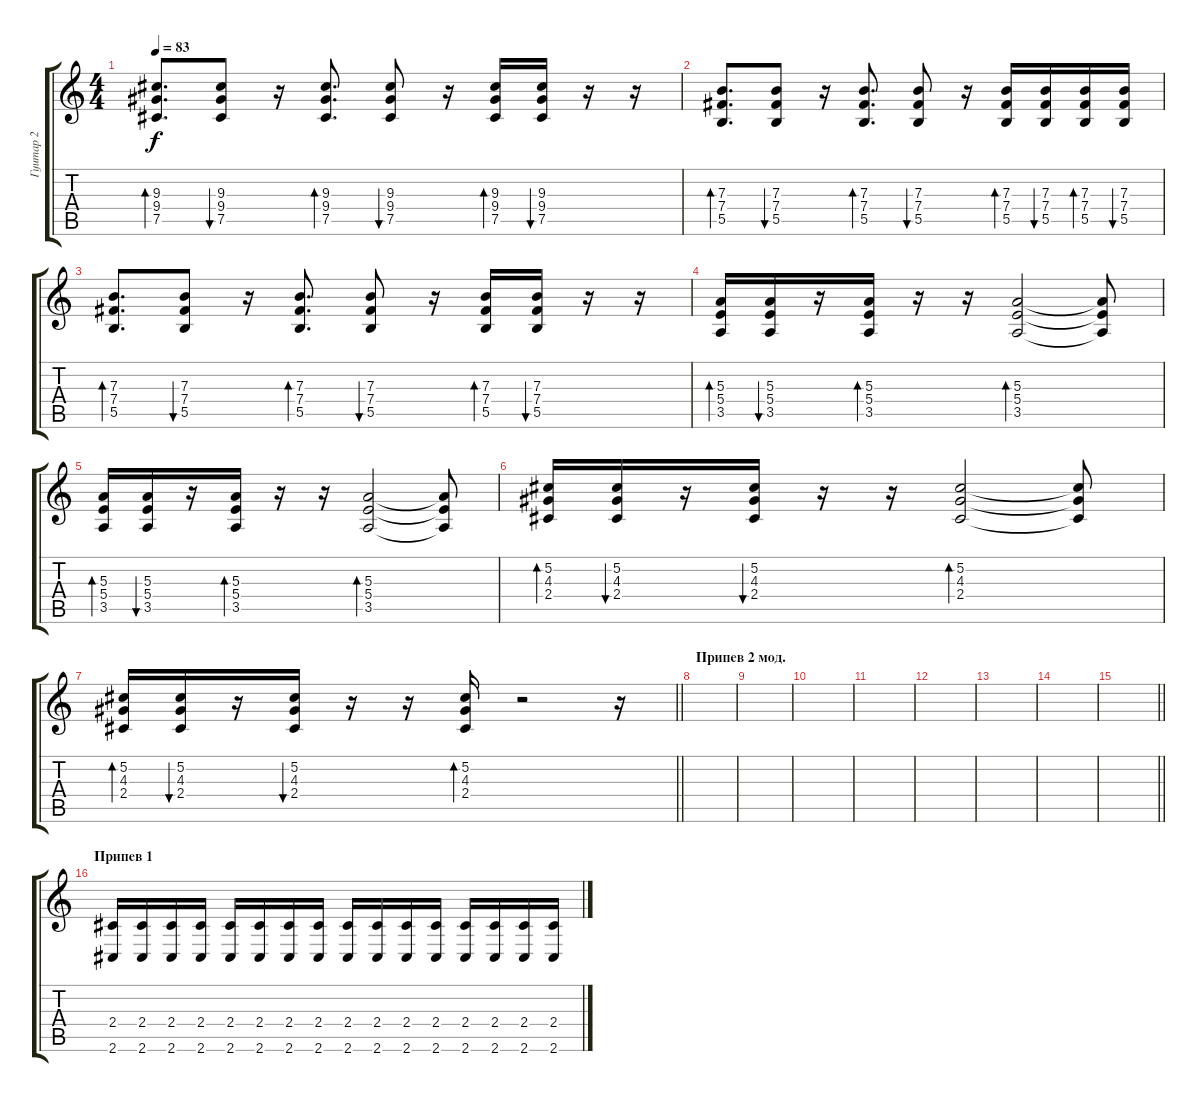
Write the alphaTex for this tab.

\track ("Гуитар 2" "Гуитар 2") {instrument electricguitarclean}
\staff {score tabs}
\tuning (Db4 Ab3 E3 B2 Gb2 B1) {hide}
\ts (4 4)
\tempo 83
\clef g2
\ks c
(9.3 9.4 7.5).8{d bd 60 dy f instrument electricguitarclean} (9.3 9.4 7.5).8{bu 60} r.16 (9.3 9.4 7.5).8{d bd 60} (9.3 9.4 7.5).8{bu 60} r.16 (9.3 9.4 7.5).16{bd 60} (9.3 9.4 7.5).16{bu 60} r.16 r.16 |
(7.3 7.4 5.5).8{d bd 60 instrument electricguitarclean} (7.3 7.4 5.5).8{bu 60} r.16 (7.3 7.4 5.5).8{d bd 60} (7.3 7.4 5.5).8{bu 60} r.16 (7.3 7.4 5.5).16{bd 60} (7.3 7.4 5.5).16{bu 60} (7.3 7.4 5.5).16{bd 60} (7.3 7.4 5.5).16{bu 60} |
(7.3 7.4 5.5).8{d bd 60 instrument electricguitarclean} (7.3 7.4 5.5).8{bu 60} r.16 (7.3 7.4 5.5).8{d bd 60} (7.3 7.4 5.5).8{bu 60} r.16 (7.3 7.4 5.5).16{bd 60} (7.3 7.4 5.5).16{bu 60} r.16 r.16 |
(5.3 5.4 3.5).16{bd 60} (5.3 5.4 3.5).16{bu 60} r.16 (5.3 5.4 3.5).16{bd 60} r.16 r.16 (5.3 5.4 3.5).2{bd 60} (5.3{t} 5.4{t} 3.5{t}).8 |
(5.3 5.4 3.5).16{bd 60} (5.3 5.4 3.5).16{bu 60} r.16 (5.3 5.4 3.5).16{bd 60} r.16 r.16 (5.3 5.4 3.5).2{bd 60} (5.3{t} 5.4{t} 3.5{t}).8 |
(5.2 4.3 2.4).16{bd 60} (5.2 4.3 2.4).16{bu 60} r.16 (5.2 4.3 2.4).16{bu 60} r.16 r.16 (5.2 4.3 2.4).2{bd 60} (5.2{t} 4.3{t} 2.4{t}).8 |
\barLineRight lightlight
(5.2 4.3 2.4).16{bd 60} (5.2 4.3 2.4).16{bu 60} r.16 (5.2 4.3 2.4).16{bu 60} r.16 r.16 (5.2 4.3 2.4).16{bd 60} r.2 r.16 |
\section ("" "Припев 2 мод.")
|
|
|
|
|
|
|
\barLineRight lightlight
|
\section ("" "Припев 1")
(2.4 2.6).16{volume 10 instrument distortionguitar} (2.4 2.6).16 (2.4 2.6).16 (2.4 2.6).16 (2.4 2.6).16 (2.4 2.6).16 (2.4 2.6).16 (2.4 2.6).16 (2.4 2.6).16 (2.4 2.6).16 (2.4 2.6).16 (2.4 2.6).16 (2.4 2.6).16 (2.4 2.6).16 (2.4 2.6).16 (2.4 2.6).16
